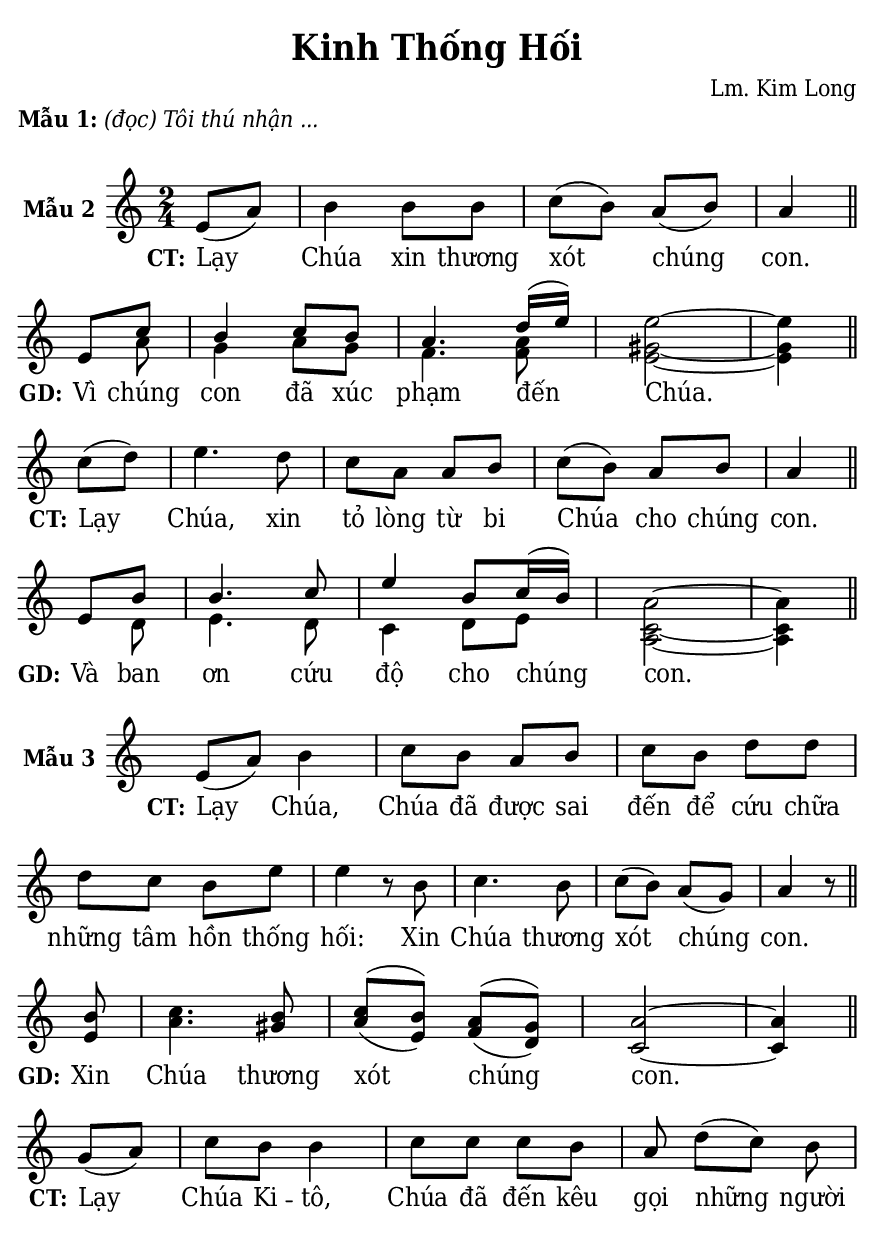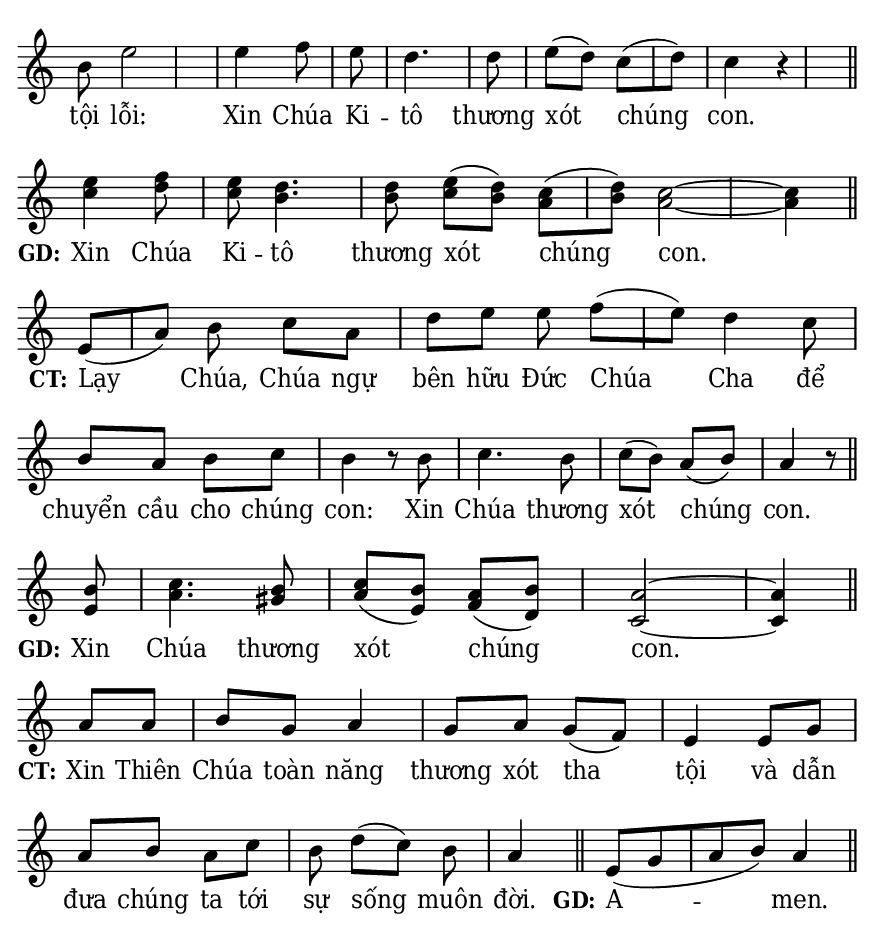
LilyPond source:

% Cài đặt chung
\version "2.22.1"
\include "english.ly"

\header {
  title = "Kinh Thống Hối"
  composer = "Lm. Kim Long"
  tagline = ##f
}

% Nhạc
nhacMauHai = \relative c' {
  \partial 4 e8 (a) |
  b4 b8 b |
  c (b) a (b) |
  a4 \bar "||" \break
  
  e8
  <<
    {
      \voiceOne
      c' |
      b4 c8 b |
      a4. d16 (e) |
      \stemDown e2 ~ |
      e4
    }
    \new Voice = "splitpart" {
      \voiceTwo
      a,8 |
      g4 a8 g |
      f4. <a f>8 |
      <gs e>2 ~ |
      <gs e>4
    }
  >>
  \oneVoice
  \bar "||"
  
  c8 (d) |
  e4. d8 |
  c a a b |
  c (b) a b |
  a4 \bar "||" \break
  
  e8
  <<
    {
      \voiceOne
      b' |
      b4. c8 |
      e4 b8 c16 (b) |
      \stemDown a2 ~ |
      a4
    }
    \new Voice = "splitpart" {
      \voiceTwo
      d,8 |
      e4. d8 |
      c4 d8 e |
      <c a>2 ~ |
      <c a>4
    }
  >>
  \bar "||"
}

nhacMauBa = \relative c' {
  e8 ([a]) b4 c8 b a b c b d d d
  c b e \bar "|"
  e4 r8 b \bar "|"
  c4. b8 \bar "|"
  c ([b]) a ([g]) \bar "|"
  a4 r8 \bar "||" \break
  
  <<
    {
      b8 \bar "|"
      c4. b8 \bar "|"
      c ^([b]) a ^([g]) \bar "|"
      a2 ~ \bar "|"
      a4
    }
    {
      e8 |
      a4. gs8 |
      a _(e) f _(d) |
      c2 ~ |
      c4
    }
  >>
  \bar "||" \break
  
  g'8 ([a]) c b b4 c8 c c b a d ([c]) b b
  e2 \bar "|"
  e4 f8 e \bar "|"
  d4. d8 \bar "|"
  e ([d]) c ([d]) \bar "|"
  c4 r \bar "||" \break
  
  <<
    {
      e4 f8 e |
      d4. d8 |
      e ([d]) c ([d]) |
      c2 ~ |
      c4
    }
    {
      c4 d8 c |
      b4. b8 |
      c (b) a (b) |
      a2 ~ |
      a4
    }
  >>
  \bar "||" \break
  
  e8 ([a]) b c a d e e f ([e]) d4 c8 b
  a b c \bar "|"
  b4 r8 b \bar "|"
  c4. b8 \bar "|"
  c ([b]) a ([b]) \bar "|"
  a4 r8 \bar "||" \break
  
  <<
    {
      b8 \bar "|"
      c4. b8 \bar "|"
      c ([b]) a ([b]) \bar "|"
      a2 ~ \bar "|"
      a4
    }
    {
      e8 \bar "|"
      a4. gs8 \bar "|"
      a (e) f (d) \bar "|"
      c2 ~ \bar "|"
      c4
    }
  >>
  \bar "||" \break
  
  a'8 a b g a4 g8 a g ([f]) e4 e8 g
  a b a c b d ([c]) b a4 \bar "||"
  
  e8 ([g a b]) a4 \bar "||"
}

% Lời
loiMauHai = \lyricmode {
  \set stanza = "CT:"
  Lạy Chúa xin thương xót chúng con.
  \set stanza = "GD:"
  Vì chúng con đã xúc phạm đến Chúa.
  \set stanza = "CT:"
  Lạy Chúa, xin tỏ lòng từ bi Chúa cho chúng con.
  \set stanza = "GD:"
  Và ban ơn cứu độ cho chúng con.
}

loiMauBa = \lyricmode {
  \set stanza = "CT:"
  Lạy Chúa, Chúa đã được sai đến để cứu chữa
  những tâm hồn thống hối:
  Xin Chúa thương xót chúng con.
  \set stanza = "GD:"
  Xin Chúa thương xót chúng con.
  \set stanza = "CT:"
  Lạy Chúa Ki -- tô, Chúa đã đến kêu gọi những người tội lỗi:
  Xin Chúa Ki -- tô thương xót chúng con.
  \set stanza = "GD:"
  Xin Chúa Ki -- tô thương xót chúng con.
  \set stanza = "CT:"
  Lạy Chúa, Chúa ngự bên hữu Đức Chúa Cha
  để chuyển cầu cho chúng con:
  Xin Chúa thương xót chúng con.
  \set stanza = "GD:"
  Xin Chúa thương xót chúng con.
  \set stanza = "CT:"
  Xin Thiên Chúa toàn năng thương xót tha tội
  và dẫn đưa chúng ta tới sự sống muôn đời.
  \set stanza = "  GD:"
  A -- men.
}

% Dàn trang
\paper {
  #(set-paper-size "a5")
  top-margin = 3\mm
  bottom-margin = 3\mm
  left-margin = 3\mm
  right-margin = 3\mm
  indent = #0
  #(define fonts
	 (make-pango-font-tree "Deja Vu Serif Condensed"
	 		       "Deja Vu Serif Condensed"
			       "Deja Vu Serif Condensed"
			       (/ 20 20)))
  print-page-number = ##f
}

TongNhip = {
  \key c \major \time 2/4
  \set Timing.beamExceptions = #'()
  \set Timing.baseMoment = #(ly:make-moment 1/4)
}

% Đổi kích thước nốt cho bè phụ
notBePhu =
#(define-music-function (font-size music) (number? ly:music?)
   (for-some-music
     (lambda (m)
       (if (music-is-of-type? m 'rhythmic-event)
           (begin
             (set! (ly:music-property m 'tweaks)
                   (cons `(font-size . ,font-size)
                         (ly:music-property m 'tweaks)))
             #t)
           #f))
     music)
   music)

\markup {
  \bold "Mẫu 1:"
  \normal-text \italic "(đọc) Tôi thú nhận ..."
}

\markup { \vspace #0.5 }

\score {
  <<
    \new Staff \with {
      instrumentName = \markup { \bold "Mẫu 2" }} <<
        \clef treble
        \new Voice = beSop {
          \TongNhip \nhacMauHai
        }
      \new Lyrics \lyricsto beSop \loiMauHai
    >>
  >>
  \layout {
    indent = 15
    \override Lyrics.LyricSpace.minimum-distance = #1
    \override Score.BarNumber.break-visibility = ##(#f #f #f)
    \override Score.SpacingSpanner.uniform-stretching = ##t
  }
}

\score {
  <<
    \new Staff \with {
      instrumentName = \markup { \bold "Mẫu 3" }} <<
        \clef treble
        \new Voice = beSop {
          \TongNhip \nhacMauBa
        }
      \new Lyrics \lyricsto beSop \loiMauBa
    >>
  >>
  \layout {
    indent = 15
    \override Staff.TimeSignature.transparent = ##t
    \override Lyrics.LyricSpace.minimum-distance = #1
    \override Score.BarNumber.break-visibility = ##(#f #f #f)
    \override Score.SpacingSpanner.uniform-stretching = ##t
    \override LyricHyphen.minimum-distance = #2
    \set Score.defaultBarType = ""
    \set Score.barAlways = ##t
    ragged-last = ##f
  }
}
